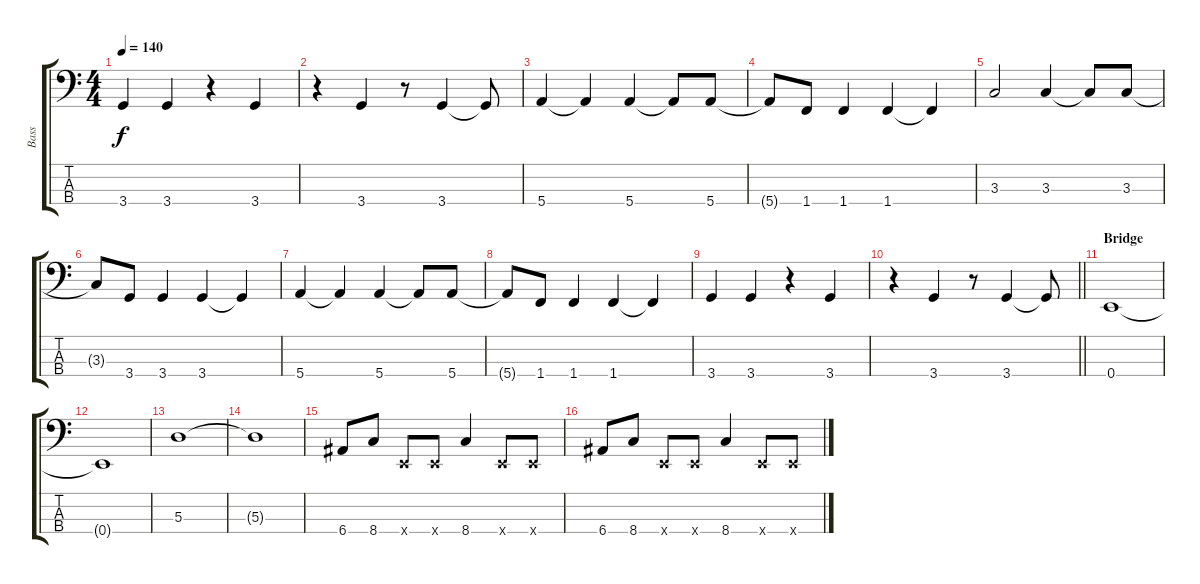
\track ("Bass" "Bass") {instrument electricbassfinger}
\staff {score tabs}
\tuning (G2 D2 A1 E1) {hide}
\ts (4 4)
\tempo 140
\clef f4
\ks c
3.4.4{dy f} 3.4.4 r.4 3.4.4 |
r.4 3.4.4 r.8 3.4.4 3.4{t}.8 |
5.4.4 5.4{t}.4 5.4.4 5.4{t}.8 5.4.8 |
5.4{t}.8 1.4.8 1.4.4 1.4.4 1.4{t}.4 |
3.3.2 3.3.4 3.3{t}.8 3.3.8 |
3.3{t}.8 3.4.8 3.4.4 3.4.4 3.4{t}.4 |
5.4.4 5.4{t}.4 5.4.4 5.4{t}.8 5.4.8 |
5.4{t}.8 1.4.8 1.4.4 1.4.4 1.4{t}.4 |
3.4.4 3.4.4 r.4 3.4.4 |
\barLineRight lightlight
r.4 3.4.4 r.8 3.4.4 3.4{t}.8 |
\section ("" "Bridge")
0.4.1 |
0.4{t}.1 |
5.3.1 |
5.3{t}.1 |
6.4.8 8.4.8 0.4{x}.8 0.4{x}.8 8.4.4 0.4{x}.8 0.4{x}.8 |
6.4.8 8.4.8 0.4{x}.8 0.4{x}.8 8.4.4 0.4{x}.8 0.4{x}.8
